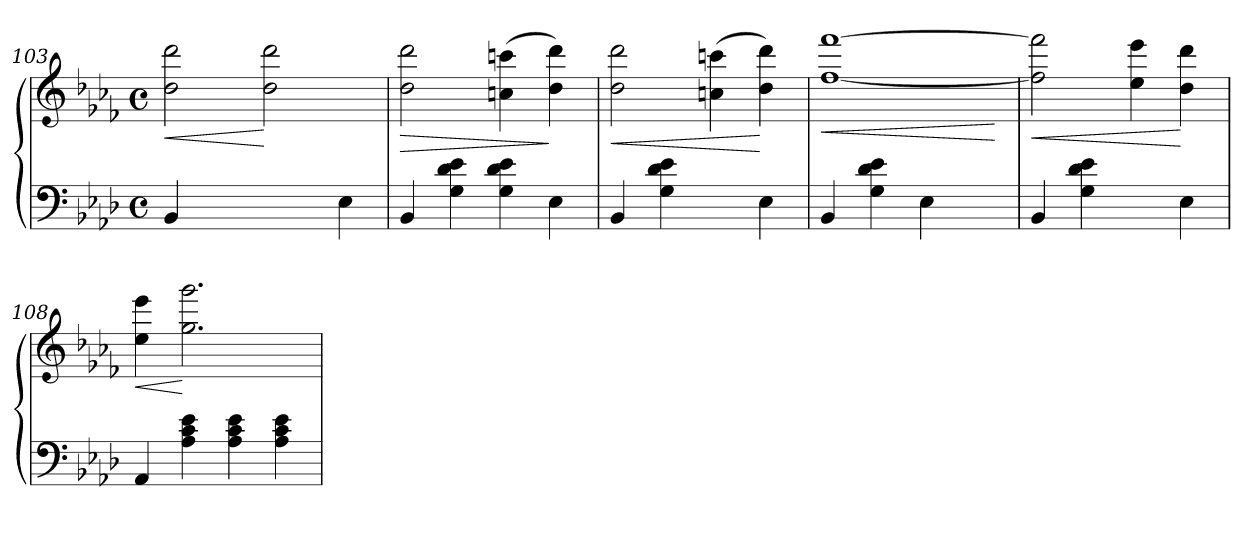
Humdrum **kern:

**kern	**kern	**dynam
*part1	*part1	*part1
*staff2	*staff1	*staff1/2
*clefF4	*clefG3	*
*k[b-e-a-d-]	*k[b-e-a-d-]	*
*M4/4	*M4/4	*
*met(c)	*met(c)	*
=103	=103	=103
*^	*	*
!	!	!	!LO:HP:b
!	!	!	!LO:HP:n=1:b
1ryy	4BB-/	2b-\ 2bb-\	< <
.	1ryy	.	.
.	.	2b-\ 2bb-\	[
4E-\	.	4ryy	[
*v	*v	*	*
!!LO:LB:g=z
=104	=104	=104
!	!	!LO:HP:b
4BB-/	2b-\ 2bb-\	>
4G\ 4d-\ 4e-\	.	.
4G\ 4d-\ 4e-\	(>4an\ 4aan\	.
4E-\	4b-\ 4bb-\)	]
=105	=105	=105
!	!	!LO:HP:b
!	!	!LO:HP:n=1:b
4BB-/	2b-\ 2bb-\	< >
4G\ 4d-\ 4e-\	.	.
4ryy	(>4an\ 4aan\	.
4E-\	4b-\ 4bb-\)	[
.	.	]
=106	=106	=106
!	!	!LO:HP:b
*	*^	*
4BB-/	[>1ddd-	[<1dd-	<
4G\ 4d-\ 4e-\	.	.	.
4E-\	.	.	.
4ryy	.	.	.
*	*v	*v	*
.	.	[
=107	=107	=107
!	!	!LO:HP:b
4BB-/	2dd-\] 2ddd-\]	<
4G\ 4d-\ 4e-\	.	.
4ryy	4cc\ 4ccc\	.
4E-\	4b-\ 4bb-\	[
=108	=108	=108
!	!	!LO:HP:b
4AA-/	4cc\ 4ccc\	<
4A-\ 4c\ 4e-\	2.ee-\ 2.eee-\	[
4A-\ 4c\ 4e-\	.	.
4A-\ 4c\ 4e-\	.	.
=	=	=
*-	*-	*-
